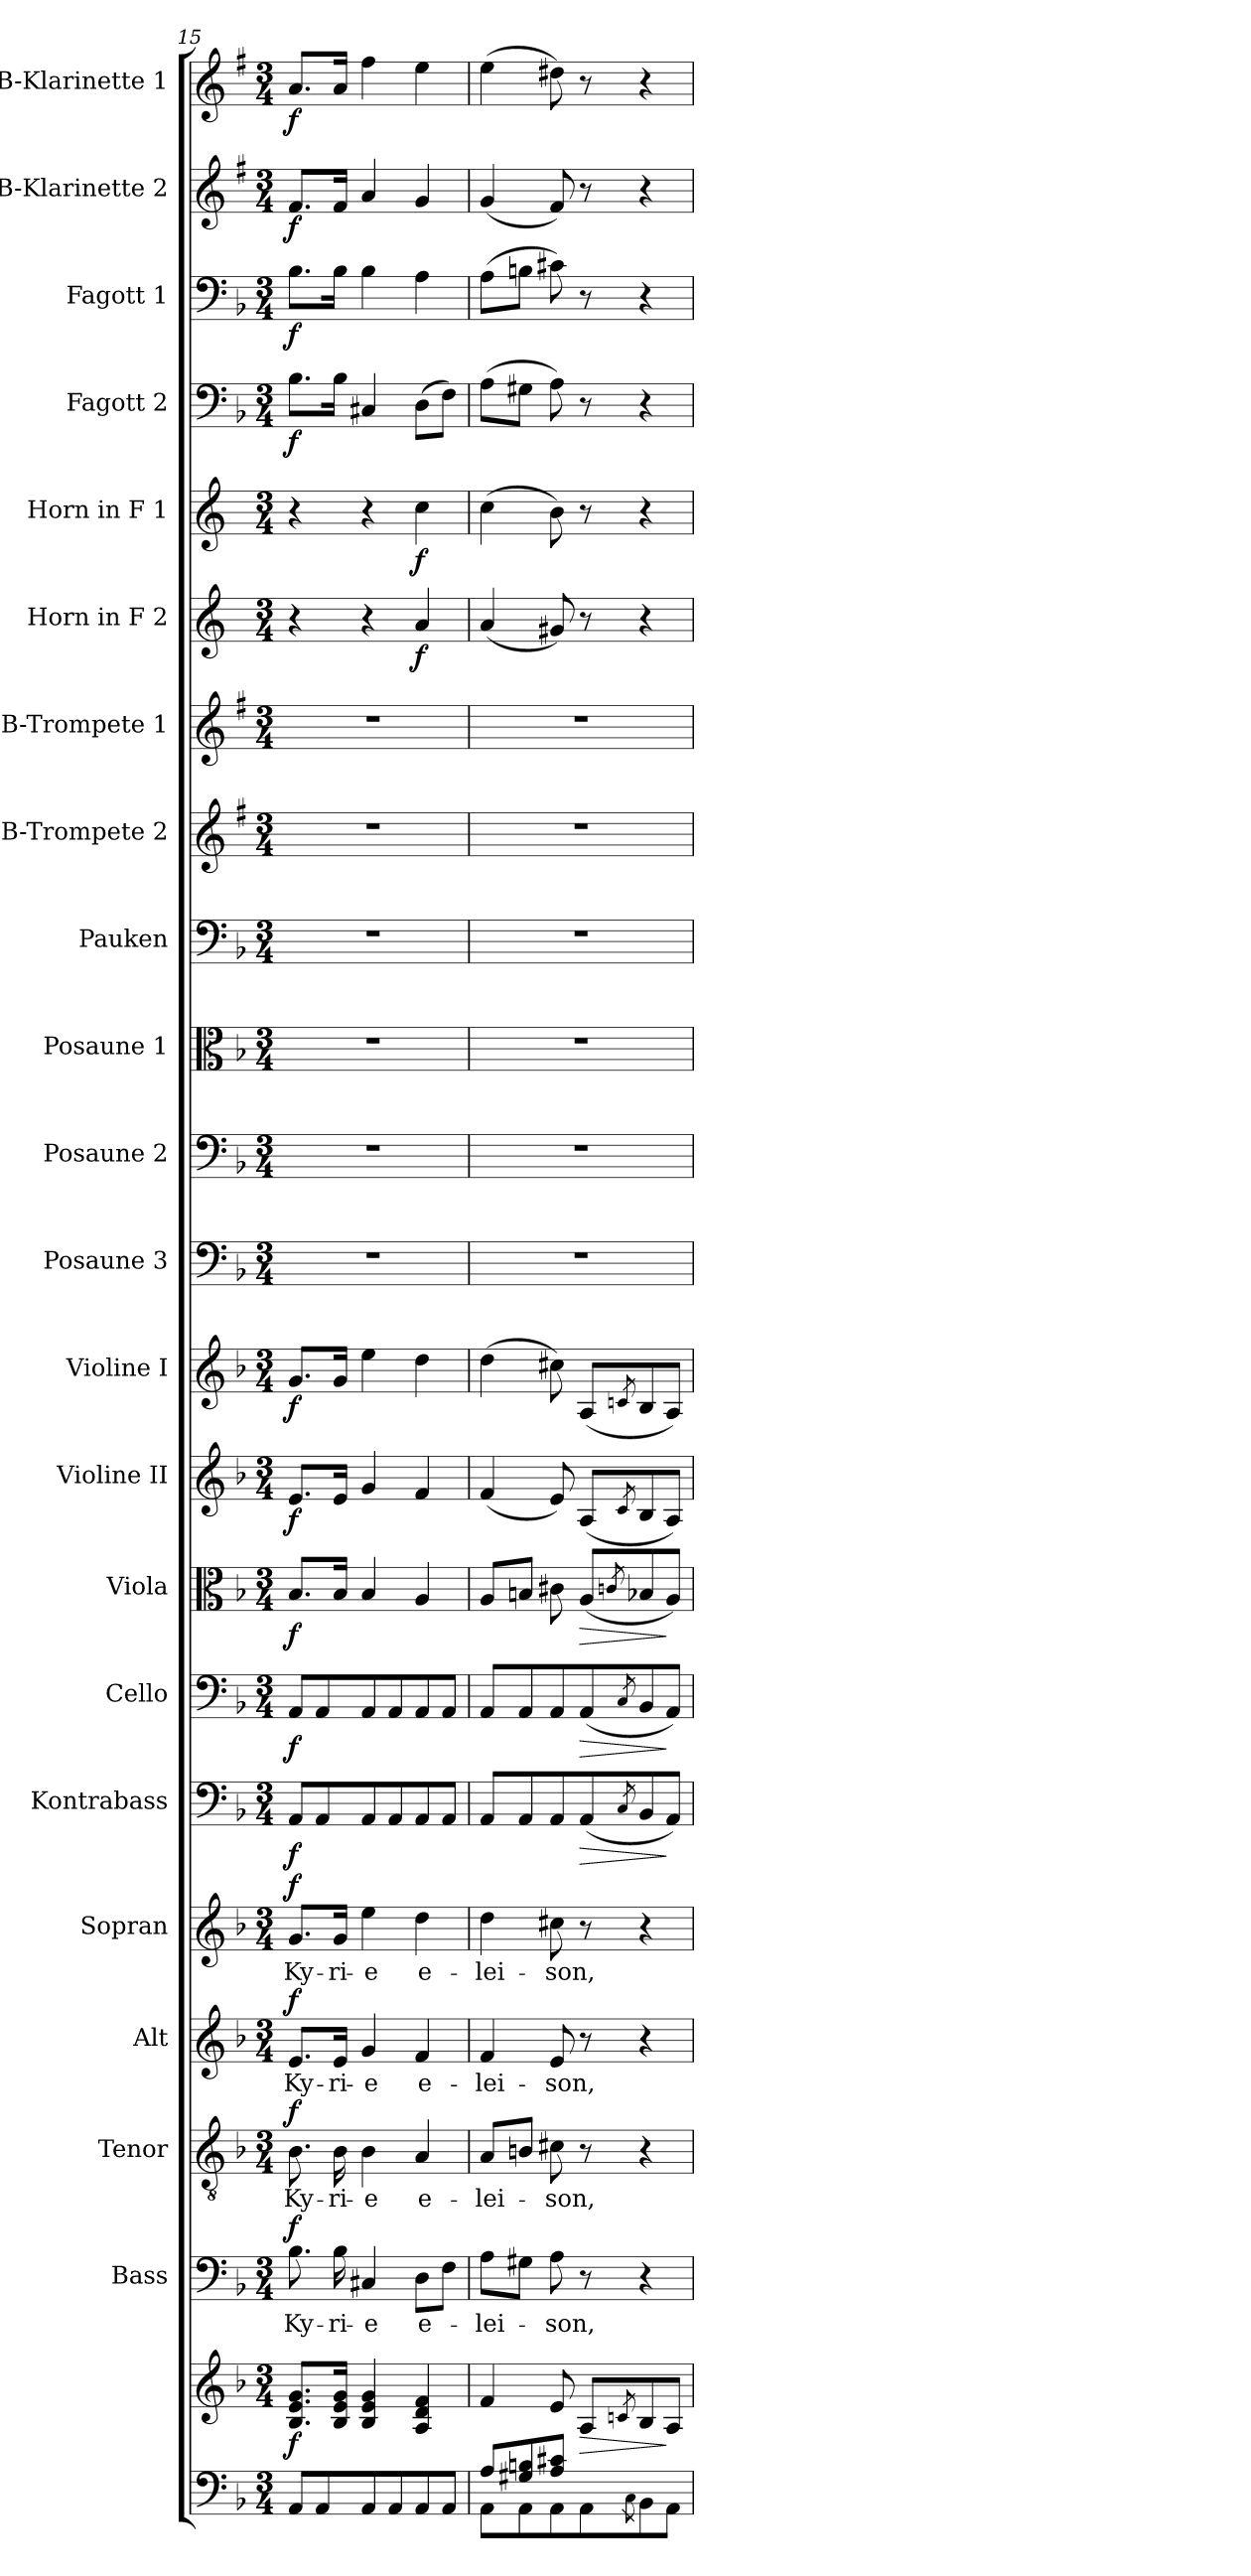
**kern	**kern	**dynam	**kern	**text	**dynam	**kern	**text	**dynam	**kern	**text	**dynam	**kern	**text	**dynam	**kern	**dynam	**kern	**dynam	**kern	**dynam	**kern	**dynam	**kern	**dynam	**kern	**kern	**kern	**kern	**kern	**kern	**kern	**dynam	**kern	**dynam	**kern	**dynam	**kern	**dynam	**kern	**dynam	**kern	**dynam
*part22	*part22	*part22	*part21	*part21	*part21	*part20	*part20	*part20	*part19	*part19	*part19	*part18	*part18	*part18	*part17	*part17	*part16	*part16	*part15	*part15	*part14	*part14	*part13	*part13	*part12	*part11	*part10	*part9	*part8	*part7	*part6	*part6	*part5	*part5	*part4	*part4	*part3	*part3	*part2	*part2	*part1	*part1
*staff23	*staff22	*staff22/23	*staff21	*staff21	*staff21	*staff20	*staff20	*staff20	*staff19	*staff19	*staff19	*staff18	*staff18	*staff18	*staff17	*staff17	*staff16	*staff16	*staff15	*staff15	*staff14	*staff14	*staff13	*staff13	*staff12	*staff11	*staff10	*staff9	*staff8	*staff7	*staff6	*staff6	*staff5	*staff5	*staff4	*staff4	*staff3	*staff3	*staff2	*staff2	*staff1	*staff1
*	*	*	*I"Bass	*	*	*I"Tenor	*	*	*I"Alt	*	*	*I"Sopran	*	*	*I"Kontrabass	*	*I"Cello	*	*I"Viola	*	*I"Violine II	*	*I"Violine I	*	*I"Posaune 3	*I"Posaune 2	*I"Posaune 1	*I"Pauken	*I"B-Trompete 2	*I"B-Trompete 1	*I"Horn in F 2	*	*I"Horn in F 1	*	*I"Fagott 2	*	*I"Fagott 1	*	*I"B-Klarinette 2	*	*I"B-Klarinette 1	*
*	*	*	*I'B.	*	*	*I'T.	*	*	*I'A.	*	*	*I'S.	*	*	*I'Kb.	*	*	*	*I'Vla.	*	*I'Vl. II	*	*I'Vl. I	*	*I'Pos. 3	*I'Pos. 2	*I'Pos. 1	*I'Pk.	*I'B Trp. 2	*I'B Trp. 1	*	*	*	*	*I'Fg. 2	*	*I'Fg. 1	*	*I'B Kl. 2	*	*I'B Kl. 1	*
*clefF4	*clefG2	*	*clefF4	*	*	*clefGv2	*	*	*clefG2	*	*	*clefG2	*	*	*clefF4	*	*clefF4	*	*clefC3	*	*clefG2	*	*clefG2	*	*clefF4	*clefF4	*clefC3	*clefF4	*clefG2	*clefG2	*clefG2	*	*clefG2	*	*clefF4	*	*clefF4	*	*clefG2	*	*clefG2	*
*	*	*	*	*	*	*	*	*	*	*	*	*	*	*	*ITrd7c12	*	*	*	*	*	*	*	*	*	*	*	*	*	*ITrd1c2	*ITrd1c2	*ITrd4c7	*	*ITrd4c7	*	*	*	*	*	*ITrd1c2	*	*ITrd1c2	*
*k[b-]	*k[b-]	*	*k[b-]	*	*	*k[b-]	*	*	*k[b-]	*	*	*k[b-]	*	*	*k[b-]	*	*k[b-]	*	*k[b-]	*	*k[b-]	*	*k[b-]	*	*k[b-]	*k[b-]	*k[b-]	*k[b-]	*k[b-]	*k[b-]	*k[b-]	*	*k[b-]	*	*k[b-]	*	*k[b-]	*	*k[b-]	*	*k[b-]	*
*F:	*F:	*	*F:	*	*	*F:	*	*	*F:	*	*	*F:	*	*	*F:	*	*F:	*	*F:	*	*F:	*	*F:	*	*F:	*F:	*F:	*F:	*F:	*F:	*F:	*	*F:	*	*F:	*	*F:	*	*F:	*	*F:	*
*M3/4	*M3/4	*	*M3/4	*	*	*M3/4	*	*	*M3/4	*	*	*M3/4	*	*	*M3/4	*	*M3/4	*	*M3/4	*	*M3/4	*	*M3/4	*	*M3/4	*M3/4	*M3/4	*M3/4	*M3/4	*M3/4	*M3/4	*	*M3/4	*	*M3/4	*	*M3/4	*	*M3/4	*	*M3/4	*
=15	=15	=15	=15	=15	=15	=15	=15	=15	=15	=15	=15	=15	=15	=15	=15	=15	=15	=15	=15	=15	=15	=15	=15	=15	=15	=15	=15	=15	=15	=15	=15	=15	=15	=15	=15	=15	=15	=15	=15	=15	=15	=15
!	!	!LO:DY:b	!	!LO:LY:b	!LO:DY:a	!	!LO:LY:b	!LO:DY:a	!	!LO:LY:b	!LO:DY:a	!	!LO:LY:b	!LO:DY:a	!	!LO:DY:b	!	!LO:DY:b	!	!LO:DY:b	!	!LO:DY:b	!	!LO:DY:b	!	!	!	!	!	!	!	!	!	!	!	!LO:DY:b	!	!LO:DY:b	!	!LO:DY:b	!	!LO:DY:b
8AA/L	8.B-/ 8.e/ 8.g/L	f	8.B-\	Ky-	f	8.B-\	Ky-	f	8.e/L	Ky-	f	8.g/L	Ky-	f	8AAA/L	f	8AA/L	f	8.B-/L	f	8.e/L	f	8.g/L	f	2.r	2.r	2.r	2.r	2.r	2.r	4r	.	4r	.	8.B-\L	f	8.B-\L	f	8.e/L	f	8.g/L	f
8AA/	.	.	.	.	.	.	.	.	.	.	.	.	.	.	8AAA/	.	8AA/	.	.	.	.	.	.	.	.	.	.	.	.	.	.	.	.	.	.	.	.	.	.	.	.	.
!	!	!	!	!LO:LY:b	!	!	!LO:LY:b	!	!	!LO:LY:b	!	!	!LO:LY:b	!	!	!	!	!	!	!	!	!	!	!	!	!	!	!	!	!	!	!	!	!	!	!	!	!	!	!	!	!
.	16B-/ 16e/ 16g/Jk	.	16B-\	-ri-	.	16B-\	-ri-	.	16e/Jk	-ri-	.	16g/Jk	-ri-	.	.	.	.	.	16B-/Jk	.	16e/Jk	.	16g/Jk	.	.	.	.	.	.	.	.	.	.	.	16B-\Jk	.	16B-\Jk	.	16e/Jk	.	16g/Jk	.
!	!	!	!	!LO:LY:b	!	!	!LO:LY:b	!	!	!LO:LY:b	!	!	!LO:LY:b	!	!	!	!	!	!	!	!	!	!	!	!	!	!	!	!	!	!	!	!	!	!	!	!	!	!	!	!	!
8AA/	4B-/ 4e/ 4g/	.	4C#X/	-e	.	4B-\	-e	.	4g/	-e	.	4ee\	-e	.	8AAA/	.	8AA/	.	4B-/	.	4g/	.	4ee\	.	.	.	.	.	.	.	4r	.	4r	.	4C#X/	.	4B-\	.	4g/	.	4ee\	.
8AA/	.	.	.	.	.	.	.	.	.	.	.	.	.	.	8AAA/	.	8AA/	.	.	.	.	.	.	.	.	.	.	.	.	.	.	.	.	.	.	.	.	.	.	.	.	.
!	!	!	!	!LO:LY:b	!	!	!LO:LY:b	!	!	!LO:LY:b	!	!	!LO:LY:b	!	!	!	!	!	!	!	!	!	!	!	!	!	!	!	!	!	!	!LO:DY:b	!	!LO:DY:b	!	!	!	!	!	!	!	!
8AA/	4A/ 4d/ 4f/	.	8D\L	e-	.	4A/	e-	.	4f/	e-	.	4dd\	e-	.	8AAA/	.	8AA/	.	4A/	.	4f/	.	4dd\	.	.	.	.	.	.	.	4d/	f	4f\	f	(>8D\L	.	4A\	.	4f/	.	4dd\	.
8AA/J	.	.	8F\J	.	.	.	.	.	.	.	.	.	.	.	8AAA/J	.	8AA/J	.	.	.	.	.	.	.	.	.	.	.	.	.	.	.	.	.	8F\J)	.	.	.	.	.	.	.
=16	=16	=16	=16	=16	=16	=16	=16	=16	=16	=16	=16	=16	=16	=16	=16	=16	=16	=16	=16	=16	=16	=16	=16	=16	=16	=16	=16	=16	=16	=16	=16	=16	=16	=16	=16	=16	=16	=16	=16	=16	=16	=16
*^	*	*	*	*	*	*	*	*	*	*	*	*	*	*	*	*	*	*	*	*	*	*	*	*	*	*	*	*	*	*	*	*	*	*	*	*	*	*	*	*	*	*
!	!	!	!	!	!LO:LY:b	!	!	!LO:LY:b	!	!	!LO:LY:b	!	!	!LO:LY:b	!	!	!	!	!	!	!	!	!	!	!	!	!	!	!	!	!	!	!	!	!	!	!	!	!	!	!	!	!
8A/L	8AA\L	4f/	.	8A\L	-lei-	.	8A/L	-lei-	.	4f/	-lei-	.	4dd\	-lei-	.	8AAA/L	.	8AA/L	.	8A/L	.	(<4f/	.	(>4dd\	.	2.r	2.r	2.r	2.r	2.r	2.r	(<4d/	.	(>4f\	.	(>8A\L	.	(>8A\L	.	(<4f/	.	(>4dd\	.
8G#X/ 8Bn/	8AA\	.	.	8G#X\J	.	.	8Bn/J	.	.	.	.	.	.	.	.	8AAA/	.	8AA/	.	8Bn/J	.	.	.	.	.	.	.	.	.	.	.	.	.	.	.	8G#X\J	.	8Bn\J	.	.	.	.	.
!	!	!	!	!	!LO:LY:b	!	!	!LO:LY:b	!	!	!LO:LY:b	!	!	!LO:LY:b	!	!	!	!	!	!	!	!	!	!	!	!	!	!	!	!	!	!	!	!	!	!	!	!	!	!	!	!	!
8A/ 8c#X/J	8AA\	8e/	.	8A\	-son,	.	8c#X\	-son,	.	8e/	-son,	.	8cc#X\	-son,	.	8AAA/	.	8AA/	.	8c#X\	.	8e/)	.	8cc#X\)	.	.	.	.	.	.	.	8c#X/)	.	8e\)	.	8A\)	.	8c#X\)	.	8e/)	.	8cc#X\)	.
!	!	!	!LO:HP:b	!	!	!	!	!	!	!	!	!	!	!	!	!	!LO:HP:b	!	!LO:HP:b	!	!LO:HP:b	!	!	!	!	!	!	!	!	!	!	!	!	!	!	!	!	!	!	!	!	!	!
4.ryy	8AA\	8A/L	>	8r	.	.	8r	.	.	8r	.	.	8r	.	.	(<8AAA/	>	(<8AA/	>	(<8A/L	>	(<8A/L	.	(<8A/L	.	.	.	.	.	.	.	8r	.	8r	.	8r	.	8r	.	8r	.	8r	.
.	8qC\	8qcn/	.	.	.	.	.	.	.	.	.	.	.	.	.	8qCC/	.	8qC/	.	8qcn/	.	8qc/	.	8qcn/	.	.	.	.	.	.	.	.	.	.	.	.	.	.	.	.	.	.	.
.	8BB-\	8B-/	.	4r	.	.	4r	.	.	4r	.	.	4r	.	.	8BBB-/	.	8BB-/	.	8B-X/	.	8B-/	.	8B-/	.	.	.	.	.	.	.	4r	.	4r	.	4r	.	4r	.	4r	.	4r	.
.	8AA\J	8A/J	]	.	.	.	.	.	.	.	.	.	.	.	.	8AAA/J)	]	8AA/J)	]	8A/J)	]	8A/J)	.	8A/J)	.	.	.	.	.	.	.	.	.	.	.	.	.	.	.	.	.	.	.
*v	*v	*	*	*	*	*	*	*	*	*	*	*	*	*	*	*	*	*	*	*	*	*	*	*	*	*	*	*	*	*	*	*	*	*	*	*	*	*	*	*	*	*	*
=	=	=	=	=	=	=	=	=	=	=	=	=	=	=	=	=	=	=	=	=	=	=	=	=	=	=	=	=	=	=	=	=	=	=	=	=	=	=	=	=	=	=
*-	*-	*-	*-	*-	*-	*-	*-	*-	*-	*-	*-	*-	*-	*-	*-	*-	*-	*-	*-	*-	*-	*-	*-	*-	*-	*-	*-	*-	*-	*-	*-	*-	*-	*-	*-	*-	*-	*-	*-	*-	*-	*-
